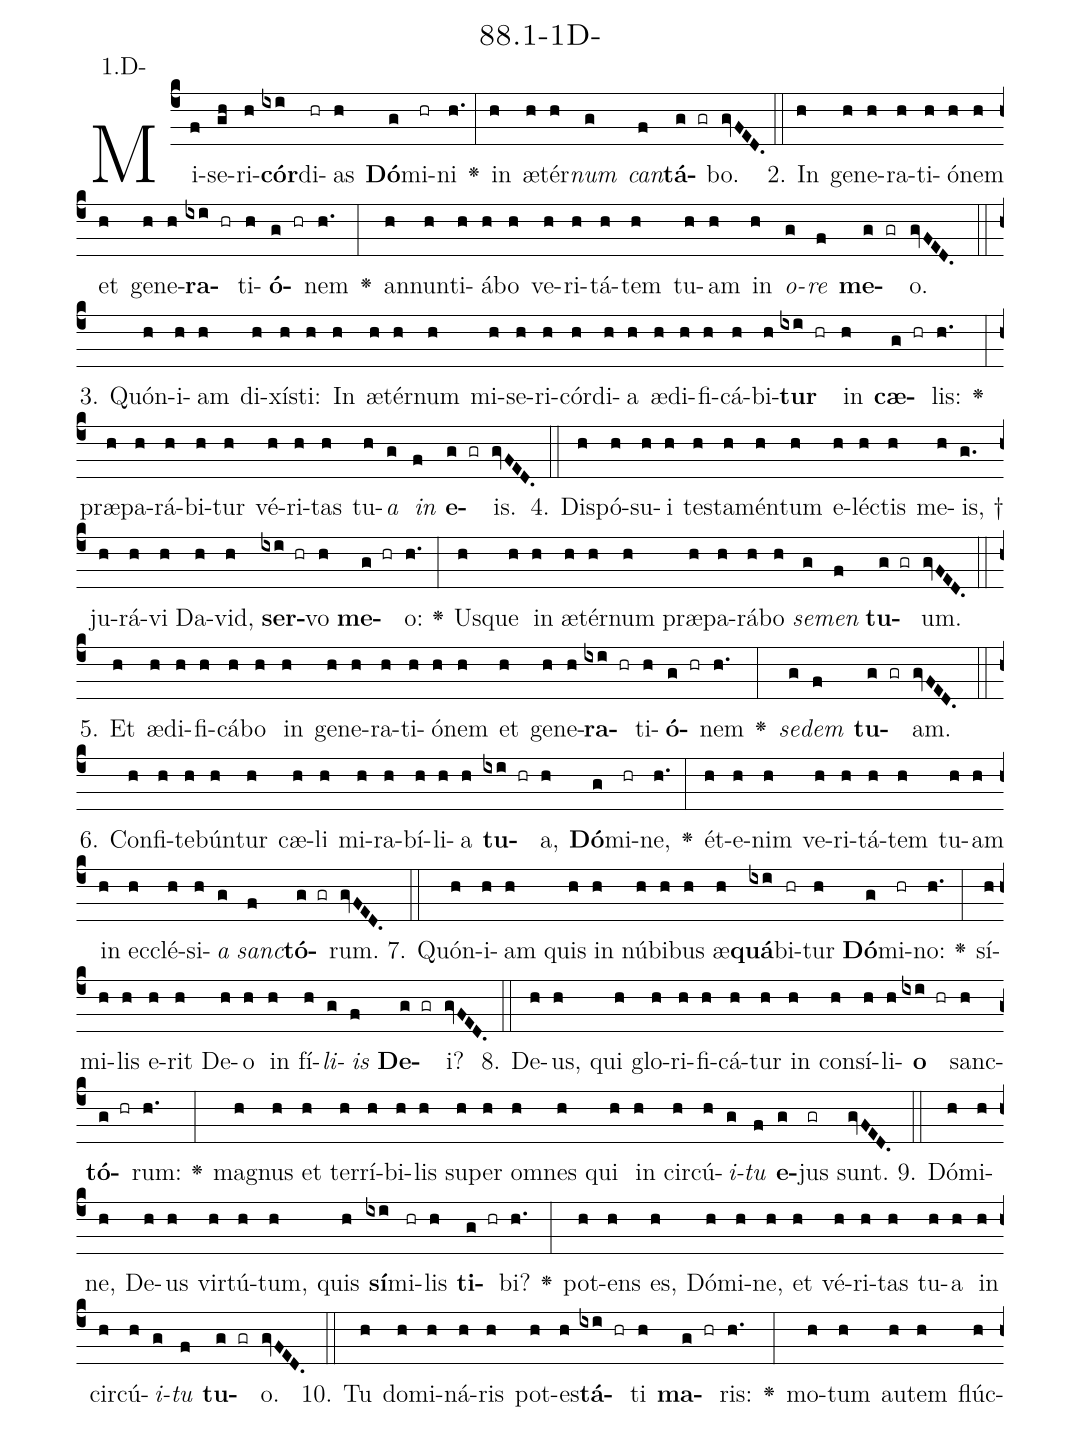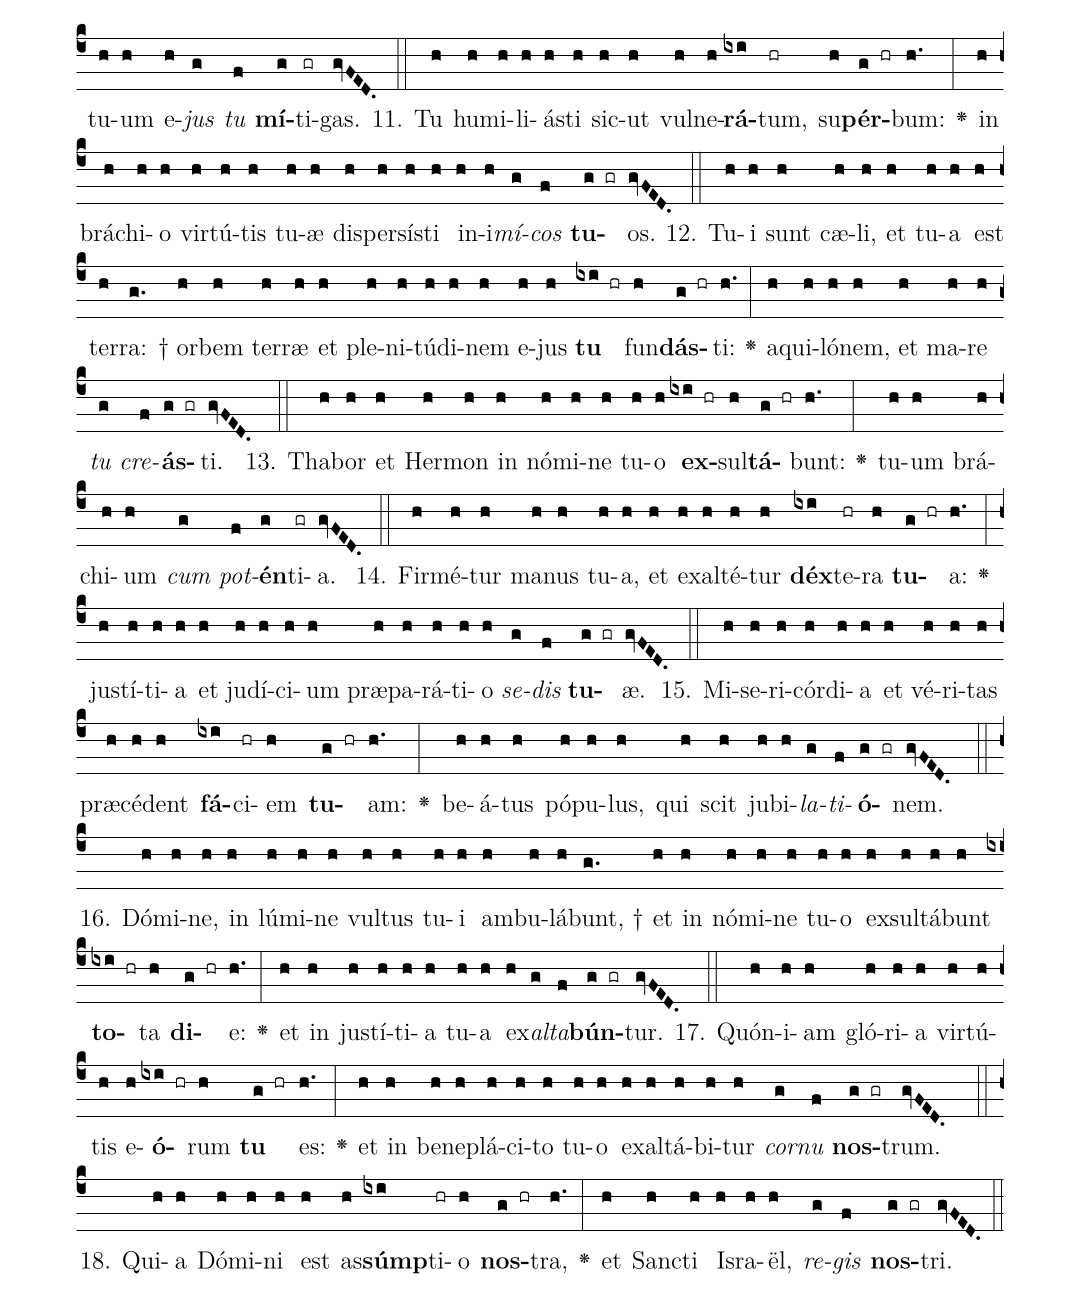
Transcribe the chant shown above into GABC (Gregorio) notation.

name: 88.1-1D-;
annotation: 1.D-;
%%
(c4)Mi(f)se(gh)ri(h)<b>cór</b>(ixi)di(hr)as(h) <b>Dó</b>(g)mi(hr)ni(h.) <v>\greheightstar</v>(:) in(h) æ(h)tér(h)<i>num</i>(g) <i>can</i>(f)<b>tá</b>(g gr)bo.(gvFED.) (::)
2. In(h) ge(h)ne(h)ra(h)ti(h)ó(h)nem(h) et(h) ge(h)ne(h)<b>ra</b>(ixi hr)ti(h)<b>ó</b>(g hr)nem(h.) <v>\greheightstar</v>(:) an(h)nun(h)ti(h)á(h)bo(h) ve(h)ri(h)tá(h)tem(h) tu(h)am(h) in(h) <i>o</i>(g)<i>re</i>(f) <b>me</b>(g gr)o.(gvFED.) (::)
3. Quón(h)i(h)am(h) di(h)xís(h)ti:(h) In(h) æ(h)tér(h)num(h) mi(h)se(h)ri(h)cór(h)di(h)a(h) æ(h)di(h)fi(h)cá(h)bi(h)<b>tur</b>(ixi hr) in(h) <b>cæ</b>(g hr)lis:(h.) <v>\greheightstar</v>(:) præ(h)pa(h)rá(h)bi(h)tur(h) vé(h)ri(h)tas(h) tu(h)<i>a</i>(g) <i>in</i>(f) <b>e</b>(g gr)is.(gvFED.) (::)
4. Dis(h)pó(h)su(h)i(h) tes(h)ta(h)mén(h)tum(h) e(h)léc(h)tis(h) me(h)is, †(g.) ju(h)rá(h)vi(h) Da(h)vid,(h) <b>ser</b>(ixi hr)vo(h) <b>me</b>(g hr)o:(h.) <v>\greheightstar</v>(:) Us(h)que(h) in(h) æ(h)tér(h)num(h) præ(h)pa(h)rá(h)bo(h) <i>se</i>(g)<i>men</i>(f) <b>tu</b>(g gr)um.(gvFED.) (::)
5. Et(h) æ(h)di(h)fi(h)cá(h)bo(h) in(h) ge(h)ne(h)ra(h)ti(h)ó(h)nem(h) et(h) ge(h)ne(h)<b>ra</b>(ixi hr)ti(h)<b>ó</b>(g hr)nem(h.) <v>\greheightstar</v>(:) <i>se</i>(g)<i>dem</i>(f) <b>tu</b>(g gr)am.(gvFED.) (::)
6. Con(h)fi(h)te(h)bún(h)tur(h) cæ(h)li(h) mi(h)ra(h)bí(h)li(h)a(h) <b>tu</b>(ixi hr)a,(h) <b>Dó</b>(g)mi(hr)ne,(h.) <v>\greheightstar</v>(:) ét(h)e(h)nim(h) ve(h)ri(h)tá(h)tem(h) tu(h)am(h) in(h) ec(h)clé(h)si(h)<i>a</i>(g) <i>sanc</i>(f)<b>tó</b>(g gr)rum.(gvFED.) (::)
7. Quón(h)i(h)am(h) quis(h) in(h) nú(h)bi(h)bus(h) æ(h)<b>quá</b>(ixi)bi(hr)tur(h) <b>Dó</b>(g)mi(hr)no:(h.) <v>\greheightstar</v>(:) sí(h)mi(h)lis(h) e(h)rit(h) De(h)o(h) in(h) fí(h)<i>li</i>(g)<i>is</i>(f) <b>De</b>(g gr)i?(gvFED.) (::)
8. De(h)us,(h) qui(h) glo(h)ri(h)fi(h)cá(h)tur(h) in(h) con(h)sí(h)li(h)<b>o</b>(ixi hr) sanc(h)<b>tó</b>(g hr)rum:(h.) <v>\greheightstar</v>(:) ma(h)gnus(h) et(h) ter(h)rí(h)bi(h)lis(h) su(h)per(h) om(h)nes(h) qui(h) in(h) cir(h)cú(h)<i>i</i>(g)<i>tu</i>(f) <b>e</b>(g)jus(gr) sunt.(gvFED.) (::)
9. Dó(h)mi(h)ne,(h) De(h)us(h) vir(h)tú(h)tum,(h) quis(h) <b>sí</b>(ixi)mi(hr)lis(h) <b>ti</b>(g hr)bi?(h.) <v>\greheightstar</v>(:) pot(h)ens(h) es,(h) Dó(h)mi(h)ne,(h) et(h) vé(h)ri(h)tas(h) tu(h)a(h) in(h) cir(h)cú(h)<i>i</i>(g)<i>tu</i>(f) <b>tu</b>(g gr)o.(gvFED.) (::)
10. Tu(h) do(h)mi(h)ná(h)ris(h) pot(h)es(h)<b>tá</b>(ixi hr)ti(h) <b>ma</b>(g hr)ris:(h.) <v>\greheightstar</v>(:) mo(h)tum(h) au(h)tem(h) flúc(h)tu(h)um(h) e(h)<i>jus</i>(g) <i>tu</i>(f) <b>mí</b>(g)ti(gr)gas.(gvFED.) (::)
11. Tu(h) hu(h)mi(h)li(h)ás(h)ti(h) sic(h)ut(h) vul(h)ne(h)<b>rá</b>(ixi)tum,(hr) su(h)<b>pér</b>(g hr)bum:(h.) <v>\greheightstar</v>(:) in(h) brá(h)chi(h)o(h) vir(h)tú(h)tis(h) tu(h)æ(h) di(h)sper(h)sís(h)ti(h) in(h)i(h)<i>mí</i>(g)<i>cos</i>(f) <b>tu</b>(g gr)os.(gvFED.) (::)
12. Tu(h)i(h) sunt(h) cæ(h)li,(h) et(h) tu(h)a(h) est(h) ter(h)ra: †(g.) or(h)bem(h) ter(h)ræ(h) et(h) ple(h)ni(h)tú(h)di(h)nem(h) e(h)jus(h) <b>tu</b>(ixi hr) fun(h)<b>dás</b>(g hr)ti:(h.) <v>\greheightstar</v>(:) a(h)qui(h)ló(h)nem,(h) et(h) ma(h)re(h) <i>tu</i>(g) <i>cre</i>(f)<b>ás</b>(g gr)ti.(gvFED.) (::)
13. Tha(h)bor(h) et(h) Her(h)mon(h) in(h) nó(h)mi(h)ne(h) tu(h)o(h) <b>ex</b>(ixi hr)sul(h)<b>tá</b>(g hr)bunt:(h.) <v>\greheightstar</v>(:) tu(h)um(h) brá(h)chi(h)um(h) <i>cum</i>(g) <i>pot</i>(f)<b>én</b>(g)ti(gr)a.(gvFED.) (::)
14. Fir(h)mé(h)tur(h) ma(h)nus(h) tu(h)a,(h) et(h) ex(h)al(h)té(h)tur(h) <b>déx</b>(ixi)te(hr)ra(h) <b>tu</b>(g hr)a:(h.) <v>\greheightstar</v>(:) jus(h)tí(h)ti(h)a(h) et(h) ju(h)dí(h)ci(h)um(h) præ(h)pa(h)rá(h)ti(h)o(h) <i>se</i>(g)<i>dis</i>(f) <b>tu</b>(g gr)æ.(gvFED.) (::)
15. Mi(h)se(h)ri(h)cór(h)di(h)a(h) et(h) vé(h)ri(h)tas(h) præ(h)cé(h)dent(h) <b>fá</b>(ixi)ci(hr)em(h) <b>tu</b>(g hr)am:(h.) <v>\greheightstar</v>(:) be(h)á(h)tus(h) pó(h)pu(h)lus,(h) qui(h) scit(h) ju(h)bi(h)<i>la</i>(g)<i>ti</i>(f)<b>ó</b>(g gr)nem.(gvFED.) (::)
16. Dó(h)mi(h)ne,(h) in(h) lú(h)mi(h)ne(h) vul(h)tus(h) tu(h)i(h) am(h)bu(h)lá(h)bunt, †(g.) et(h) in(h) nó(h)mi(h)ne(h) tu(h)o(h) ex(h)sul(h)tá(h)bunt(h) <b>to</b>(ixi hr)ta(h) <b>di</b>(g hr)e:(h.) <v>\greheightstar</v>(:) et(h) in(h) jus(h)tí(h)ti(h)a(h) tu(h)a(h) ex(h)<i>al</i>(g)<i>ta</i>(f)<b>bún</b>(g gr)tur.(gvFED.) (::)
17. Quón(h)i(h)am(h) gló(h)ri(h)a(h) vir(h)tú(h)tis(h) e(h)<b>ó</b>(ixi hr)rum(h) <b>tu</b>(g hr) es:(h.) <v>\greheightstar</v>(:) et(h) in(h) be(h)ne(h)plá(h)ci(h)to(h) tu(h)o(h) ex(h)al(h)tá(h)bi(h)tur(h) <i>cor</i>(g)<i>nu</i>(f) <b>nos</b>(g gr)trum.(gvFED.) (::)
18. Qui(h)a(h) Dó(h)mi(h)ni(h) est(h) as(h)<b>súmp</b>(ixi)ti(hr)o(h) <b>nos</b>(g hr)tra,(h.) <v>\greheightstar</v>(:) et(h) Sanc(h)ti(h) Is(h)ra(h)ël,(h) <i>re</i>(g)<i>gis</i>(f) <b>nos</b>(g gr)tri.(gvFED.) (::)
